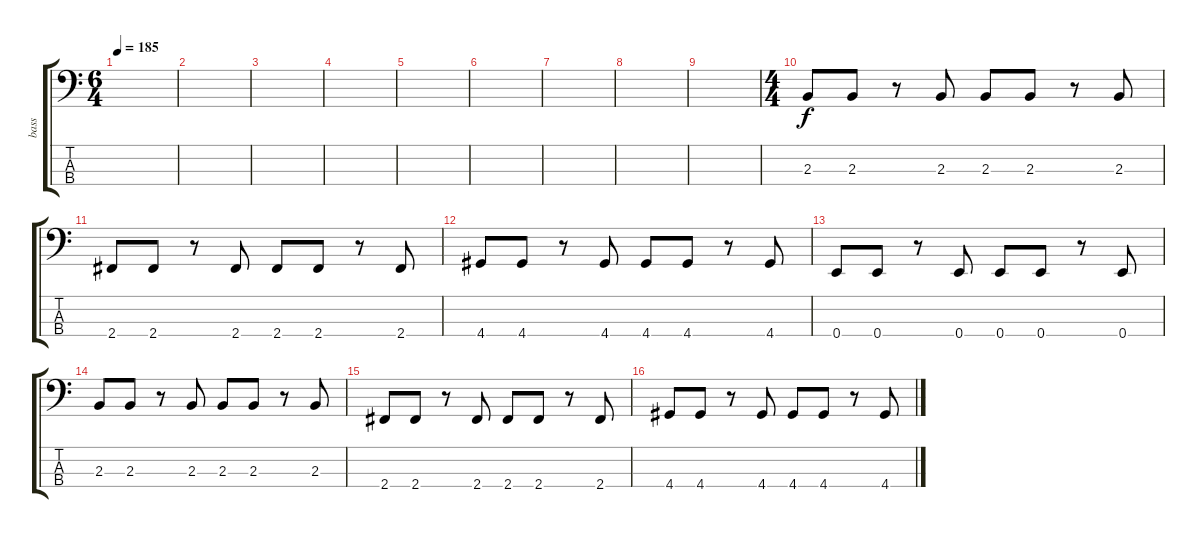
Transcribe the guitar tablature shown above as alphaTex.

\track ("bass " "bass ") {instrument electricbasspick}
\staff {score tabs}
\tuning (G2 D2 A1 E1) {hide}
\ts (6 4)
\tempo 185
\clef f4
\ks c
|
|
|
|
|
|
|
|
|
\ts (4 4)
2.3.8 2.3.8 r.8 2.3.8 2.3.8 2.3.8 r.8 2.3.8 |
2.4.8 2.4.8 r.8 2.4.8 2.4.8 2.4.8 r.8 2.4.8 |
4.4.8 4.4.8 r.8 4.4.8 4.4.8 4.4.8 r.8 4.4.8 |
0.4.8 0.4.8 r.8 0.4.8 0.4.8 0.4.8 r.8 0.4.8 |
2.3.8 2.3.8 r.8 2.3.8 2.3.8 2.3.8 r.8 2.3.8 |
2.4.8 2.4.8 r.8 2.4.8 2.4.8 2.4.8 r.8 2.4.8 |
4.4.8 4.4.8 r.8 4.4.8 4.4.8 4.4.8 r.8 4.4.8
